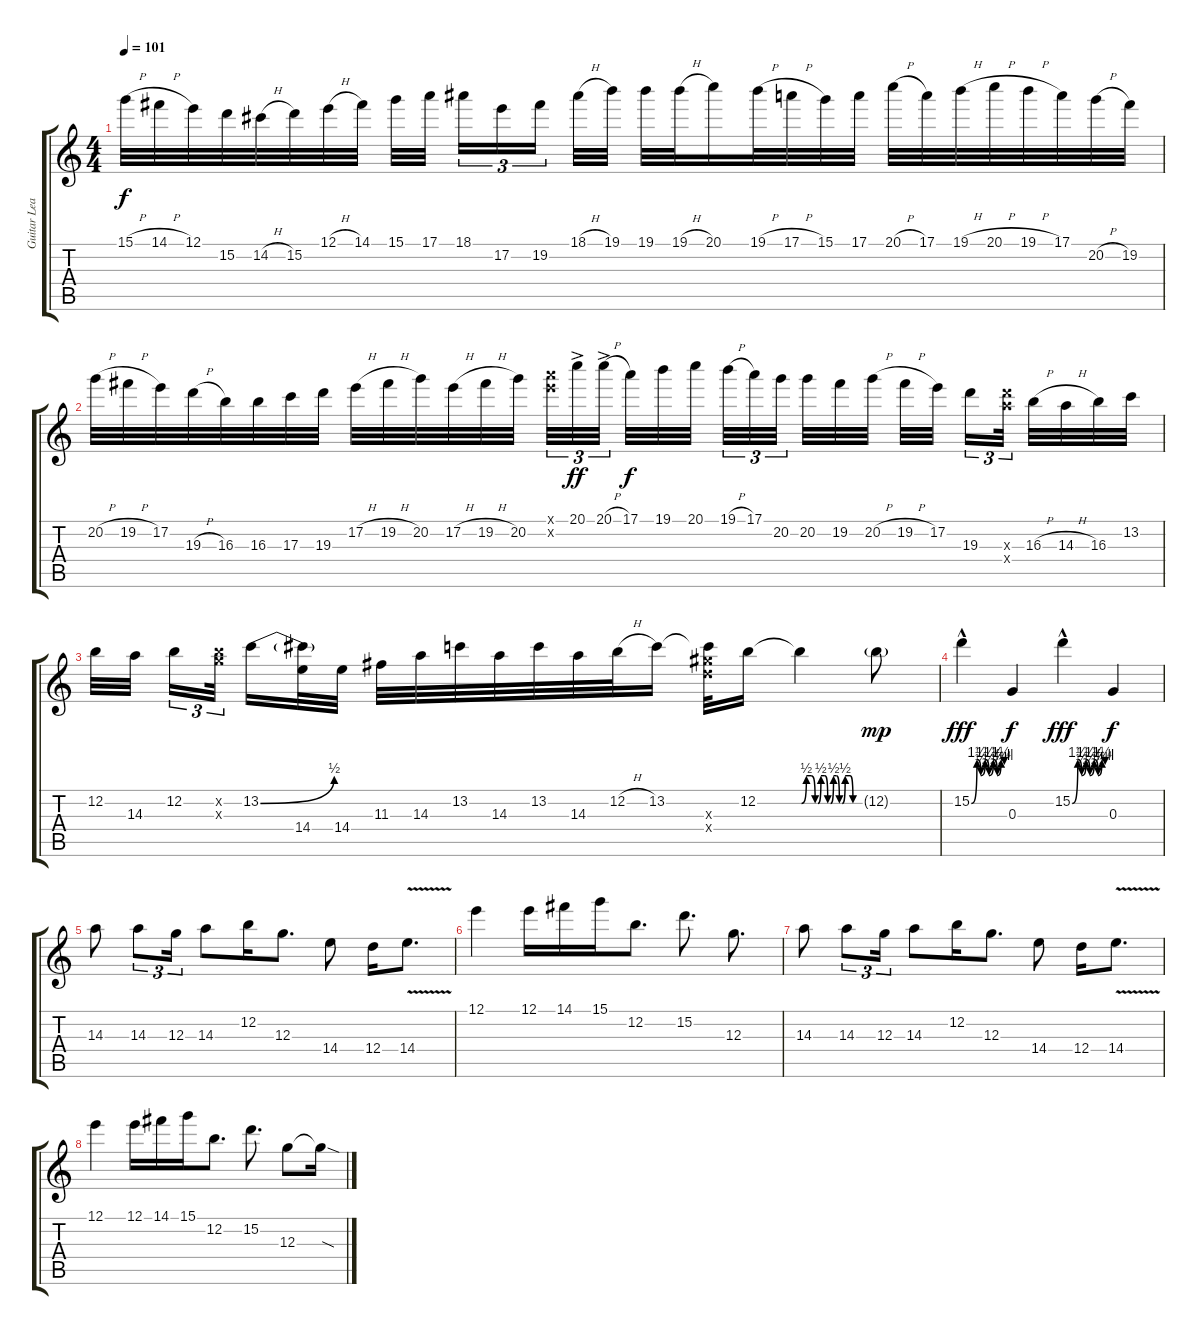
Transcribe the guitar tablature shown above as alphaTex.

\track ("Guitar Lead" "Guitar Lea") {instrument overdrivenguitar}
\staff {score tabs}
\tuning (E4 B3 G3 D3 A2 E2) {hide}
\ts (4 4)
\tempo 101
\clef g2
\ks c
15.1{h}.32{dy f} 14.1{h}.32 12.1.32 15.2.32 14.2{h}.32 15.2.32 12.1{h}.32 14.1.32 15.1.32 17.1.32{beam splitsecondary} 18.1.16{tu (3 2)} 17.2.16{tu (3 2)} 19.2.16{tu (3 2) beam splitsecondary} 18.1{h}.32 19.1.32 19.1.32 19.1{h}.32 20.1.16 19.1{h}.32 17.1{h}.32 15.1.32 17.1.32 20.1{h}.32 17.1.32 19.1{h}.32 20.1{h}.32 19.1{h}.32 17.1.32 20.2{h}.32 19.2.32 |
20.2{h}.32 19.2{h}.32 17.2.32 19.3{h}.32 16.3.32 16.3.32 17.3.32 19.3.32 17.2{h}.32 19.2{h}.32 20.2.32 17.2{h}.32 19.2{h}.32 20.2.32{beam splitsecondary} (17.1{x} 17.2{x}).32{tu (3 2)} 20.1{ac}.32{tu (3 2) dy ff} 20.1{h ac}.32{tu (3 2)} 17.1.32{dy f} 19.1.32 20.1.32{beam splitsecondary} 19.1{h}.32{tu (3 2)} 17.1.32{tu (3 2)} 20.2.32{tu (3 2) beam splitsecondary} 20.2.32 19.2.32 20.2{h}.32 19.2{h}.32 17.2.32{beam splitsecondary} 19.3.16{tu (3 2)} (19.3{x} 19.4{x}).32{tu (3 2) beam splitsecondary} 16.3{h}.32 14.3{h}.32 16.3.32 13.2.32 |
12.2.32 14.3.32{beam splitsecondary} 12.2.16{tu (3 2)} (12.2{x} 12.3{x}).32{tu (3 2) beam splitsecondary} 13.2{be (bend 0 0 60 2)}.16 (13.2{t} 14.4).32 14.4.32 11.3.32 14.3.32 13.2.32 14.3.32 13.2.32 14.3.32 12.2{h}.32 13.2.16 (13.2{t} 13.3{x} 12.4{x}).32 12.2.16 12.2{be (custom 0 0 5 2 10 2 14 0 17 0 20 2 24 2 27 0 30 0 33 2 36 2 39 0 42 0 45 2 50 2 53 0 60 0) t}.4 12.2{g}.8{dy mp} |
15.2{be (custom 0 0 10 5 17 2 25 5 32 2 40 5 47 2 54 5 60 4) hac}.4{dy fff} 0.3.4{dy f} 15.2{be (custom 0 0 10 5 17 2 25 5 32 2 40 5 47 2 54 5 60 4) hac}.4{dy fff} 0.3.4{dy f} |
14.3.8 14.3.8{tu (3 2)} 12.3.16{tu (3 2)} 14.3.8 12.2.16 12.3.8{d} 14.4.8 12.4.16 14.4{v}.8{d} |
12.1.4 12.1.16 14.1.16 15.1.16 12.2.8{d} 15.2.8{d} 12.3.8{d} |
14.3.8 14.3.8{tu (3 2)} 12.3.16{tu (3 2)} 14.3.8 12.2.16 12.3.8{d} 14.4.8 12.4.16 14.4{v}.8{d} |
12.1.4 12.1.16 14.1.16 15.1.16 12.2.8{d} 15.2.8{d} 12.3.8 12.3{sod t}.16
